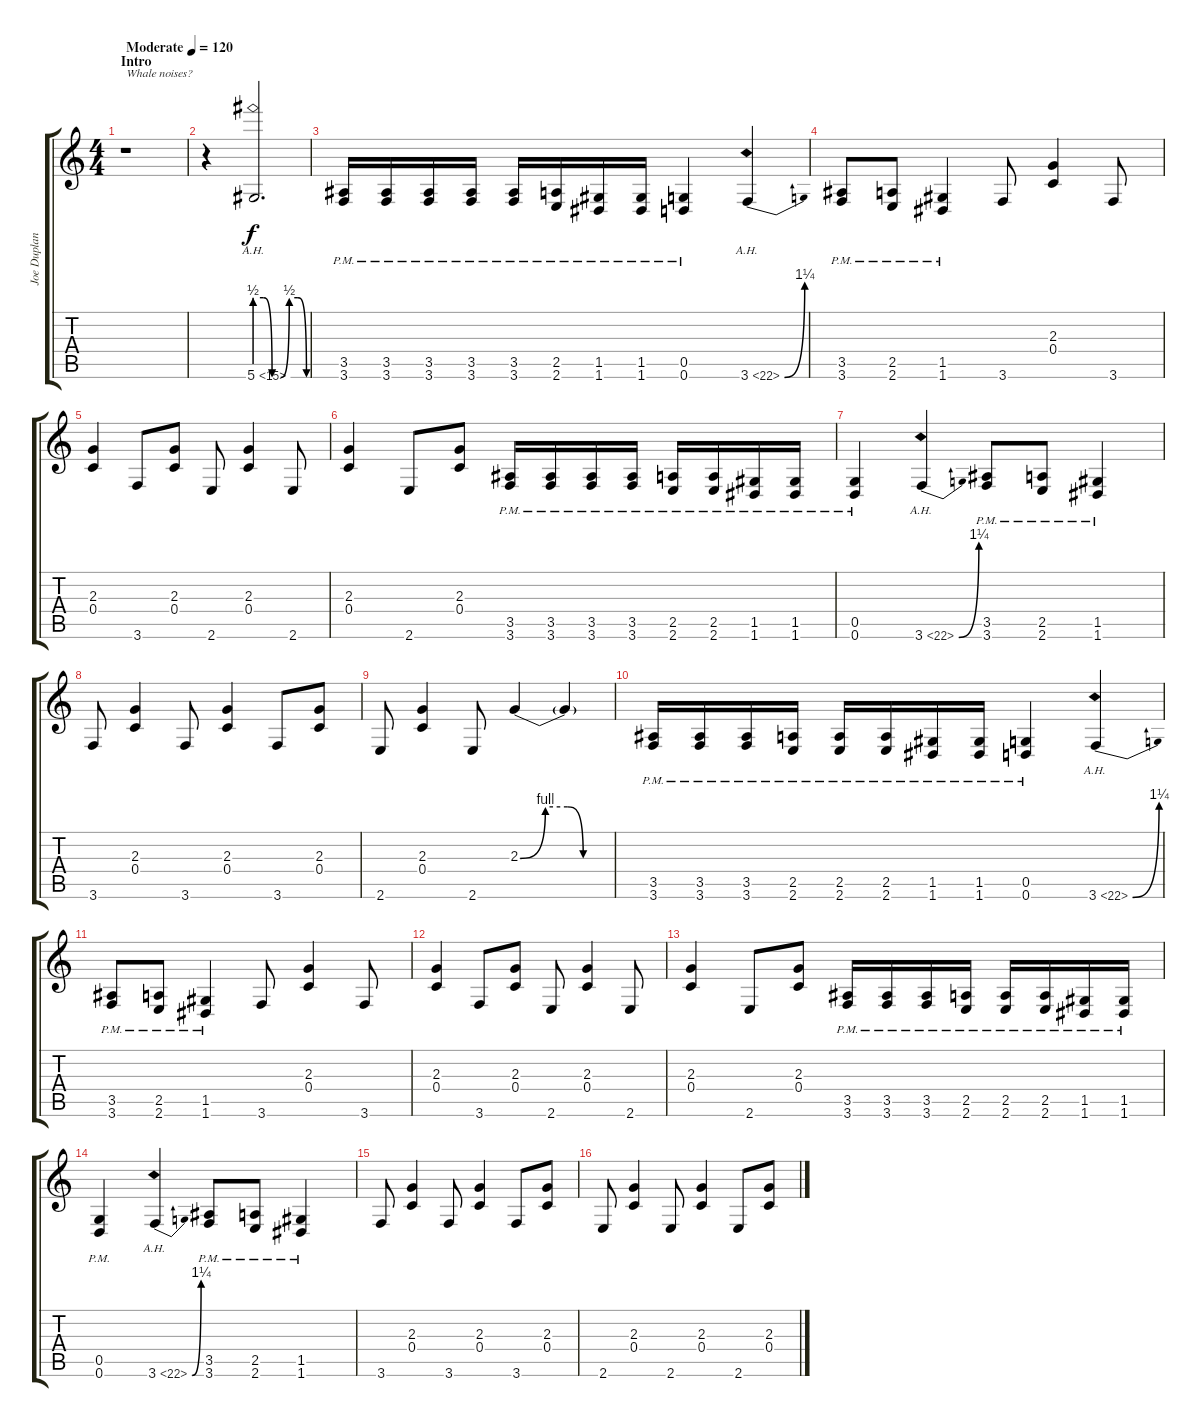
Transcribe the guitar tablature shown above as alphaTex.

\track ("Joe Duplantier" "Joe Duplan") {instrument distortionguitar}
\staff {score tabs}
\tuning (D4 A3 F3 C3 G2 D2) {hide}
\ts (4 4)
\section ("" "Intro")
\tempo (120 "Moderate")
\clef g2
\ks c
r.1{txt "Whale noises?" dy f instrument distortionguitar} |
r.4 5.6{be (custom 0 2 10 2 20 0 30 0 40 2 50 2 60 0) ah 10}.2{d volume 4} |
(3.5{pm} 3.6{pm}).16{volume 16} (3.5{pm} 3.6{pm}).16 (3.5{pm} 3.6{pm}).16 (3.5{pm} 3.6{pm}).16 (3.5{pm} 3.6{pm}).16 (2.5{pm} 2.6{pm}).16 (1.5{pm} 1.6{pm}).16 (1.5{pm} 1.6{pm}).16 (0.5{pm} 0.6{pm}).4 3.6{be (bend 0 0 60 5) ah 19}.4 |
(3.5{pm} 3.6{pm}).8 (2.5{pm} 2.6{pm}).8 (1.5{pm} 1.6{pm}).4 3.6.8 (2.3 0.4).4 3.6.8 |
(2.3 0.4).4 3.6.8 (2.3 0.4).8 2.6.8 (2.3 0.4).4 2.6.8 |
(2.3 0.4).4 2.6.8 (2.3 0.4).8 (3.5{pm} 3.6{pm}).16 (3.5{pm} 3.6{pm}).16 (3.5{pm} 3.6{pm}).16 (3.5{pm} 3.6{pm}).16 (2.5{pm} 2.6{pm}).16 (2.5{pm} 2.6{pm}).16 (1.5{pm} 1.6{pm}).16 (1.5{pm} 1.6{pm}).16 |
(0.5{pm} 0.6{pm}).4 3.6{be (bend 0 0 60 5) ah 19}.4 (3.5{pm} 3.6).8 (2.5{pm} 2.6).8 (1.5{pm} 1.6).4 |
3.6.8 (2.3 0.4).4 3.6.8 (2.3 0.4).4 3.6.8 (2.3 0.4).8 |
2.6.8 (2.3 0.4).4 2.6.8 2.3{be (custom 0 0 16 4 30 4 40 0 60 0)}.4 2.3{t}.4 |
(3.5{pm} 3.6{pm}).16 (3.5{pm} 3.6{pm}).16 (3.5{pm} 3.6{pm}).16 (2.5{pm} 2.6{pm}).16 (2.5{pm} 2.6{pm}).16 (2.5{pm} 2.6{pm}).16 (1.5{pm} 1.6{pm}).16 (1.5{pm} 1.6{pm}).16 (0.5{pm} 0.6{pm}).4 3.6{be (bend 0 0 60 5) ah 19}.4 |
(3.5{pm} 3.6{pm}).8 (2.5{pm} 2.6{pm}).8 (1.5{pm} 1.6{pm}).4 3.6.8 (2.3 0.4).4 3.6.8 |
(2.3 0.4).4 3.6.8 (2.3 0.4).8 2.6.8 (2.3 0.4).4 2.6.8 |
(2.3 0.4).4 2.6.8 (2.3 0.4).8 (3.5{pm} 3.6{pm}).16 (3.5{pm} 3.6{pm}).16 (3.5{pm} 3.6{pm}).16 (2.5{pm} 2.6{pm}).16 (2.5{pm} 2.6{pm}).16 (2.5{pm} 2.6{pm}).16 (1.5{pm} 1.6{pm}).16 (1.5{pm} 1.6{pm}).16 |
(0.5 0.6{pm}).4 3.6{be (bend 0 0 60 5) ah 19}.4 (3.5{pm} 3.6{pm}).8 (2.5{pm} 2.6{pm}).8 (1.5{pm} 1.6{pm}).4 |
3.6.8 (2.3 0.4).4 3.6.8 (2.3 0.4).4 3.6.8 (2.3 0.4).8 |
2.6.8 (2.3 0.4).4 2.6.8 (2.3 0.4).4 2.6.8 (2.3 0.4).8
